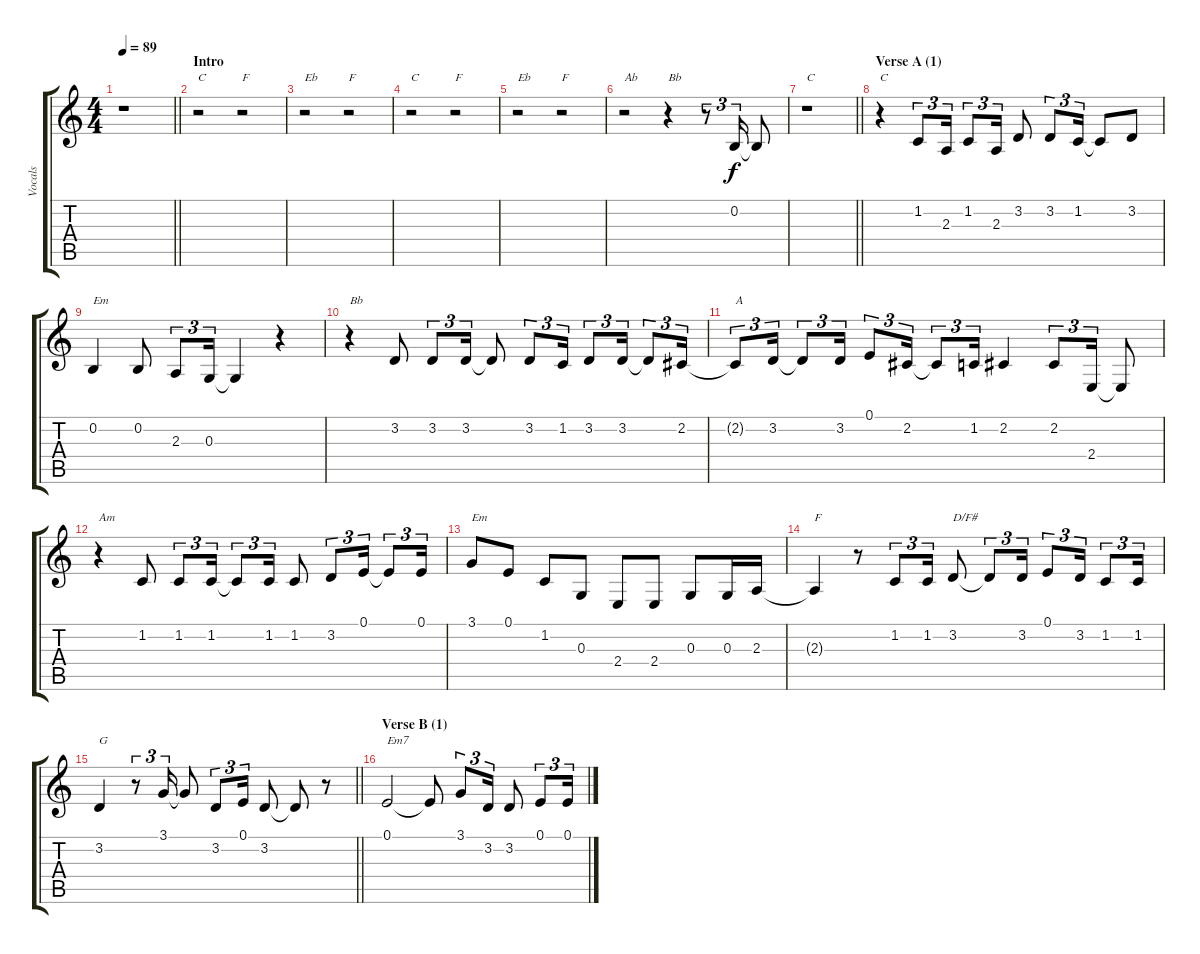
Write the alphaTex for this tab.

\track ("Vocals" "Vocals") {instrument sopranosax}
\staff {score tabs}
\tuning (E4 B3 G3 D3 A2 E2) {hide}
\ts (4 4)
\tempo 89
\clef g2
\barLineRight lightlight
\ks c
r.1{dy f instrument sopranosax} |
\section ("" "Intro")
r.2{txt "C"} r.2{txt "F"} |
r.2{txt "Eb"} r.2{txt "F"} |
r.2{txt "C"} r.2{txt "F"} |
r.2{txt "Eb"} r.2{txt "F"} |
r.2{txt "Ab"} r.4{txt "Bb"} r.8{tu (3 2)} 0.2.16{tu (3 2)} 0.2{t}.8 |
\barLineRight lightlight
r.1{txt "C"} |
\section ("" "Verse A (1)")
r.4{txt "C"} 1.2.8{tu (3 2)} 2.3.16{tu (3 2)} 1.2.8{tu (3 2)} 2.3.16{tu (3 2)} 3.2.8 3.2.8{tu (3 2)} 1.2.16{tu (3 2)} 1.2{t}.8 3.2.8 |
0.2.4{txt "Em"} 0.2.8 2.3.8{tu (3 2)} 0.3.16{tu (3 2)} 0.3{t}.4 r.4 |
r.4{txt "Bb"} 3.2.8 3.2.8{tu (3 2)} 3.2.16{tu (3 2)} 3.2{t}.8 3.2.8{tu (3 2)} 1.2.16{tu (3 2)} 3.2.8{tu (3 2)} 3.2.16{tu (3 2)} 3.2{t}.8{tu (3 2)} 2.2.16{tu (3 2)} |
2.2{t}.8{tu (3 2) txt "A"} 3.2.16{tu (3 2)} 3.2{t}.8{tu (3 2)} 3.2.16{tu (3 2)} 0.1.8{tu (3 2)} 2.2.16{tu (3 2)} 2.2{t}.8{tu (3 2)} 1.2.16{tu (3 2)} 2.2.4 2.2.8{tu (3 2)} 2.4.16{tu (3 2)} 2.4{t}.8 |
r.4{txt "Am"} 1.2.8 1.2.8{tu (3 2)} 1.2.16{tu (3 2)} 1.2{t}.8{tu (3 2)} 1.2.16{tu (3 2)} 1.2.8 3.2.8{tu (3 2)} 0.1.16{tu (3 2)} 0.1{t}.8{tu (3 2)} 0.1.16{tu (3 2)} |
3.1.8{txt "Em"} 0.1.8 1.2.8 0.3.8 2.4.8 2.4.8 0.3.8 0.3.16 2.3.16 |
2.3{t}.4{txt "F"} r.8 1.2.8{tu (3 2)} 1.2.16{tu (3 2)} 3.2.8{txt "D/F#"} 3.2{t}.8{tu (3 2)} 3.2.16{tu (3 2)} 0.1.8{tu (3 2)} 3.2.16{tu (3 2)} 1.2.8{tu (3 2)} 1.2.16{tu (3 2)} |
\barLineRight lightlight
3.2.4{txt "G"} r.8{tu (3 2)} 3.1.16{tu (3 2)} 3.1{t}.8 3.2.8{tu (3 2)} 0.1.16{tu (3 2)} 3.2.8 3.2{t}.8 r.8 |
\section ("" "Verse B (1)")
0.1.2{txt "Em7"} 0.1{t}.8 3.1.8{tu (3 2)} 3.2.16{tu (3 2)} 3.2.8 0.1.8{tu (3 2)} 0.1.16{tu (3 2)}
